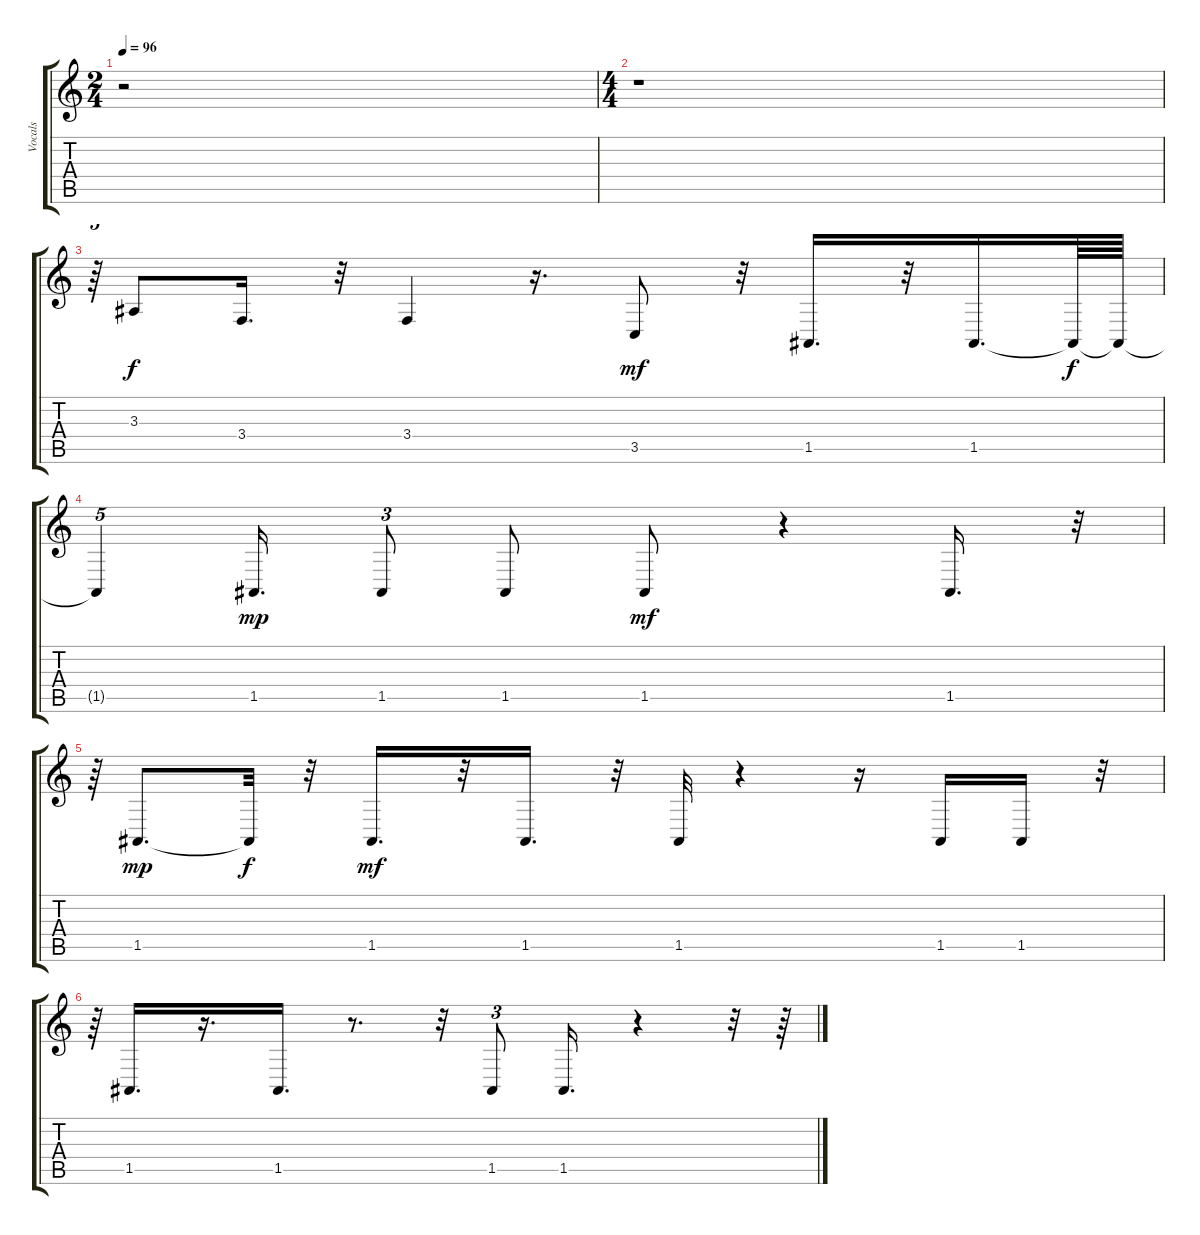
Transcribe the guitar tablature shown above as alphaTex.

\track ("Vocals" "Vocals") {instrument tenorsax}
\staff {score tabs}
\tuning (E4 B3 G3 D3 A2 E2) {hide}
\ts (2 4)
\tempo 96
\clef g2
\ks c
r.2{dy f} |
\ts (4 4)
r.1 |
r.64{tu (5 4)} 3.3.8 3.4.16{d} r.32 3.4.4 r.16{d} 3.5.8{dy mf} r.32 1.5.16{d} r.32 1.5.16{d} 1.5{t}.64{dy f} 1.5{t}.64 |
1.5{t}.4{tu (5 4)} 1.5.16{d dy mp} 1.5.8{tu (3 2)} 1.5.8 1.5.8{dy mf} r.4 1.5.16{d} r.32 |
r.64 1.5.8{d dy mp} 1.5{t}.32{dy f} r.32 1.5.16{d dy mf} r.32 1.5.16{d} r.32 1.5.32 r.4 r.16 1.5.16 1.5.16 r.32 |
r.64 1.5.16{d} r.16{d} 1.5.16{d} r.8{d} r.32 1.5.8{tu (3 2)} 1.5.16{d} r.4 r.32 r.64
